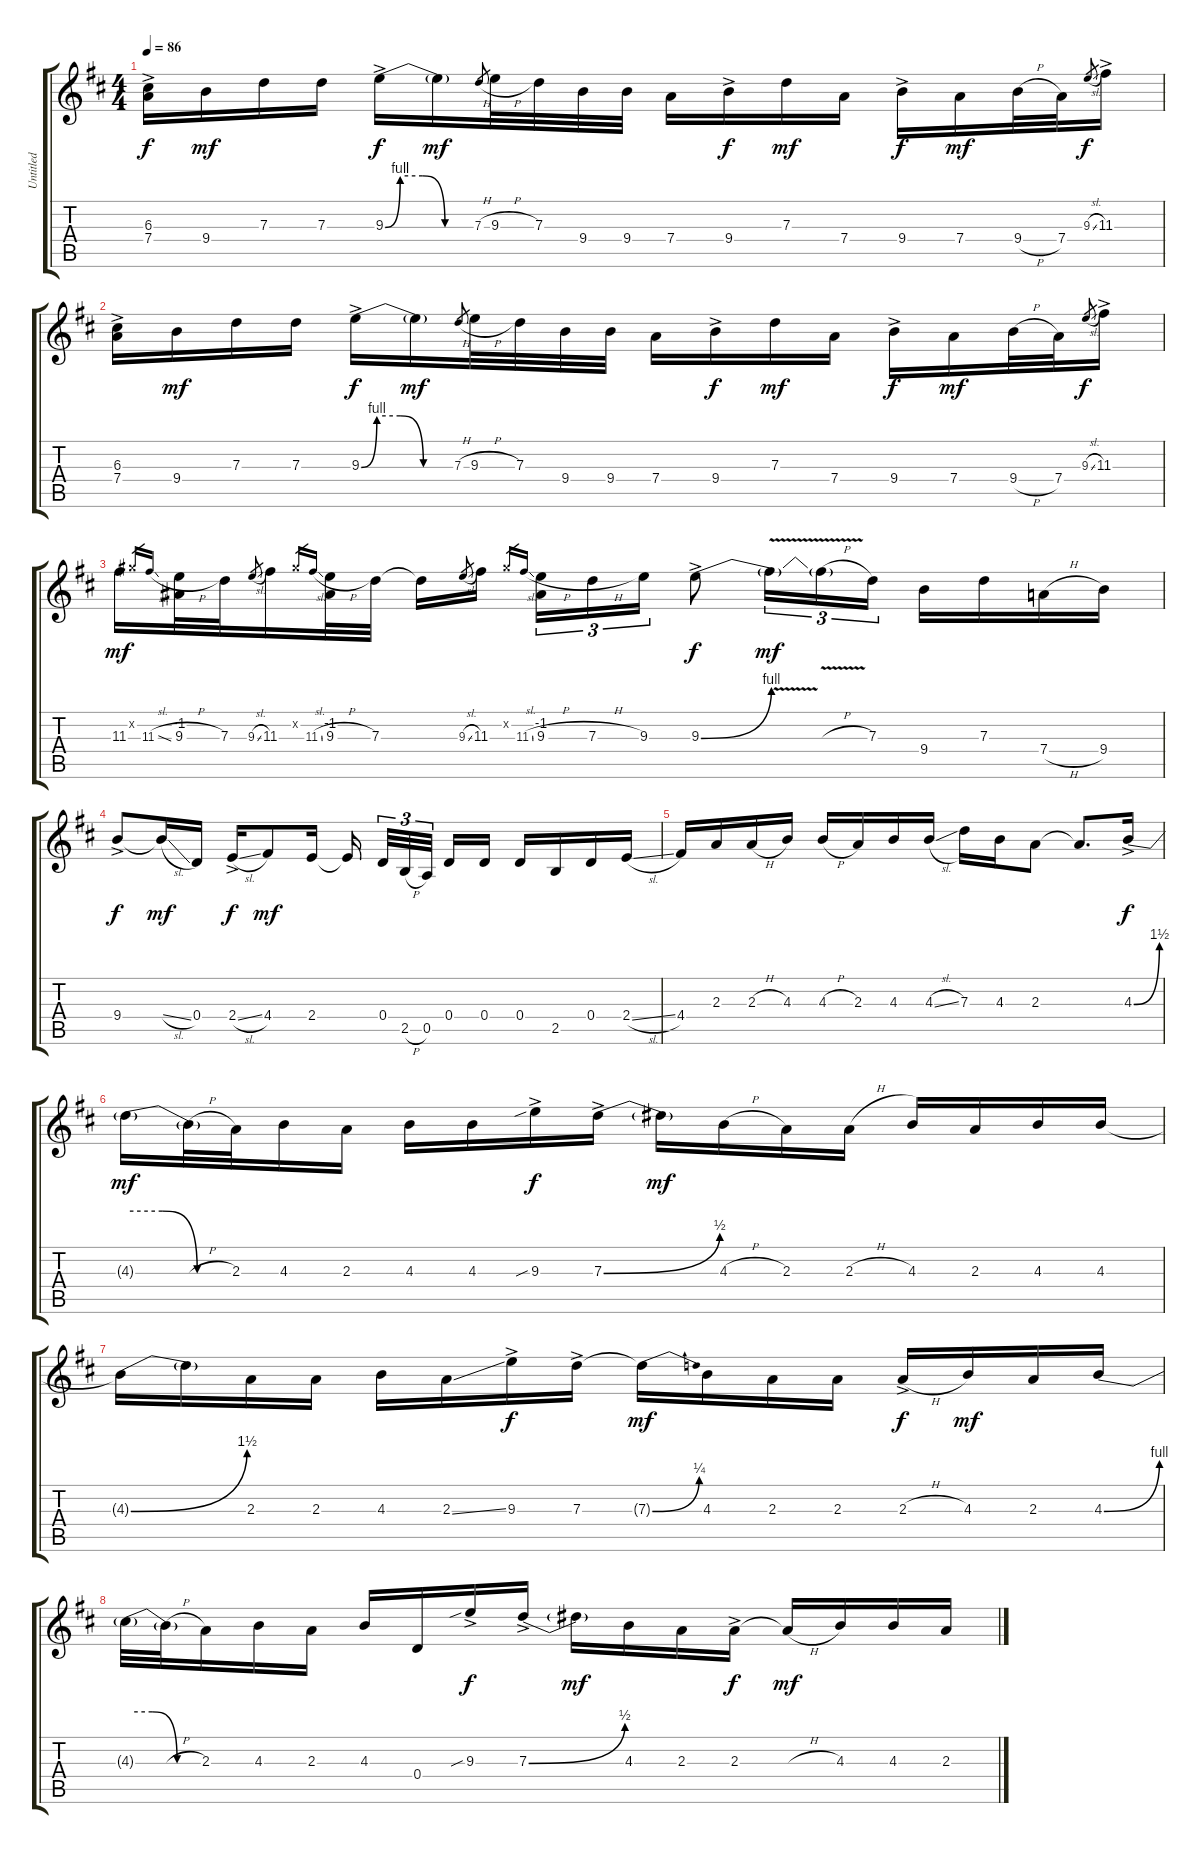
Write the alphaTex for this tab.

\track ("Untitled" "Untitled") {instrument distortionguitar}
\staff {score tabs}
\tuning (E4 B3 G3 D3 A2 E2) {hide}
\ts (4 4)
\tempo 86
\clef g2
\ks d
(6.3{ac} 7.4{ac}).16{dy f} 9.4.16{dy mf} 7.3.16 7.3.16 9.3{be (custom 0 0 10 4 25 4 40 0 60 0) ac}.16{dy f} 9.3{t}.16{dy mf} 7.3{h}.8{gr} 9.3{h}.32 7.3.32 9.4.32 9.4.32 7.4.16 9.4{ac}.16{dy f} 7.3.16{dy mf} 7.4.16 9.4{ac}.16{dy f} 7.4.16{dy mf} 9.4{h}.32 7.4.32 9.3{sl}.8{gr dy f} 11.3{ac}.16 |
(6.3{ac} 7.4{ac}).16 9.4.16{dy mf} 7.3.16 7.3.16 9.3{be (custom 0 0 10 4 25 4 40 0 60 0) ac}.16{dy f} 9.3{t}.16{dy mf} 7.3{h}.8{gr} 9.3{h}.32 7.3.32 9.4.32 9.4.32 7.4.16 9.4{ac}.16{dy f} 7.3.16{dy mf} 7.4.16 9.4{ac}.16{dy f} 7.4.16{dy mf} 9.4{h}.32 7.4.32 9.3{sl}.8{gr dy f} 11.3{ac}.16 |
11.3.16{dy mf} 9.2{x}.16{gr} 11.3{sl}.16{gr} (-1.2 9.3{h}).32 7.3.32 9.3{sl}.8{gr} 11.3.16 9.2{x}.16{gr} 11.3{sl}.16{gr} (-1.2 9.3{h}).32 7.3.32 7.3{t}.16 9.3{sl}.8{gr} 11.3.16 9.2{x}.16{gr} 11.3{sl}.16{gr beam splitsecondary} (-1.2 9.3{h}).16{tu (3 2)} 7.3{h}.16{tu (3 2)} 9.3.16{tu (3 2)} 9.3{be (bend 0 0 60 4) ac}.8{dy f} 9.3{v t}.16{tu (3 2) dy mf} 9.3{h t}.16{tu (3 2)} 7.3.16{tu (3 2)} 9.4.16 7.3.16 7.4{h}.16 9.4.16 |
9.4{ac}.8{dy f} 9.4{sl t}.16{dy mf} 0.4.16 2.4{sl ac}.16{dy f} 4.4.8{dy mf} 2.4.16 2.4{t}.16{beam splitsecondary} 0.4.32{tu (3 2)} 2.5{h}.32{tu (3 2)} 0.5.32{tu (3 2) beam splitsecondary} 0.4.16 0.4.16 0.4.16 2.5.16 0.4.16 2.4{sl}.16 |
4.4.16 2.3.16 2.3{h}.16 4.3.16 4.3{h}.16 2.3.16 4.3.16 4.3{sl}.16 7.3.16 4.3.16 2.3.8 2.3{t}.8{d} 4.3{be (bend 0 0 60 6) ac}.16{dy f} |
4.3{be (custom 0 6 20 6 40 0 60 0) t}.16{dy mf} 4.3{h t}.32 2.3.32 4.3.16 2.3.16 4.3.16 4.3.16 9.3{sib ac}.16{dy f} 7.3{be (bend 0 0 60 2) ac}.16 7.3{t}.16{dy mf} 4.3{h}.16 2.3.16 2.3{h}.16 4.3.16 2.3.16 4.3.16 4.3.16 |
4.3{be (bend 0 0 60 6) t}.16 4.3{t}.16 2.3.16 2.3.16 4.3.16 2.3{ss}.16 9.3{ac}.16{dy f} 7.3{ac}.16 7.3{be (bend 0 0 60 1) t}.16{dy mf} 4.3.16 2.3.16 2.3.16 2.3{h ac}.16{dy f} 4.3.16{dy mf} 2.3.16 4.3{be (bend 0 0 60 4)}.16 |
4.3{be (custom 0 4 20 4 40 0 60 0) t}.32 4.3{h t}.32 2.3.16 4.3.16 2.3.16 4.3.16 0.4.16 9.3{sib ac}.16{dy f} 7.3{be (bend 0 0 60 2) ac}.16 7.3{t}.16{dy mf} 4.3.16 2.3.16 2.3{ac}.16{dy f} 2.3{h t}.16{dy mf} 4.3.16 4.3.16 2.3.16
